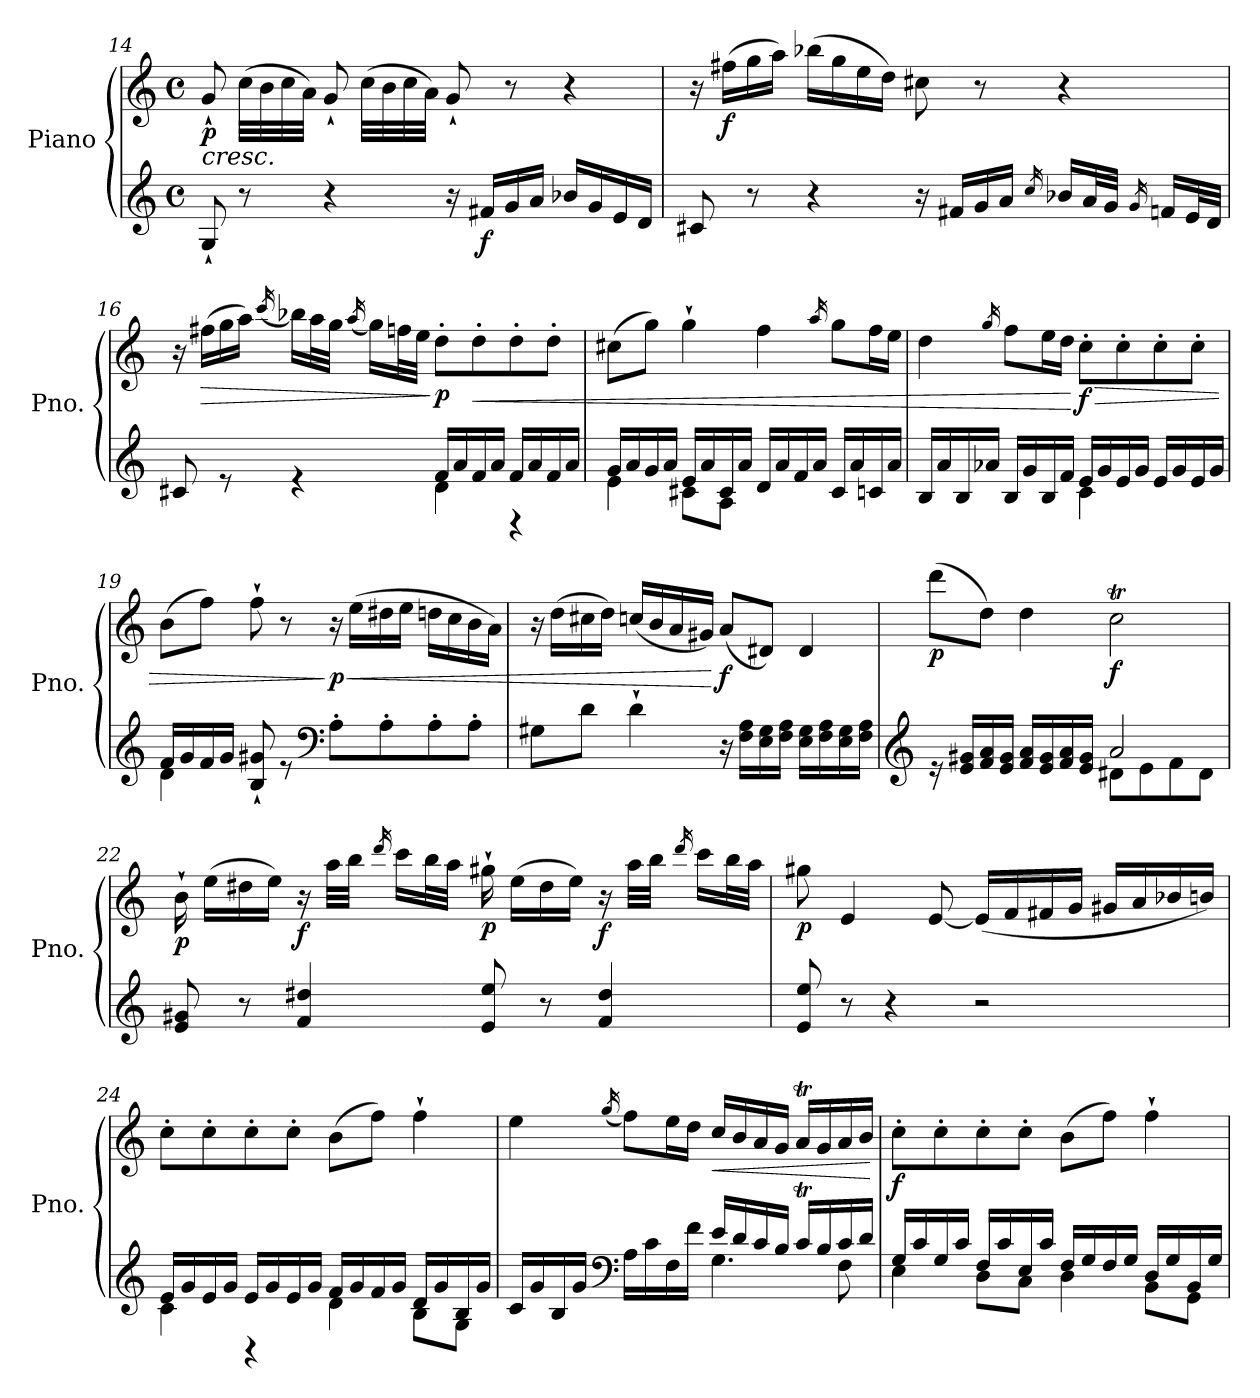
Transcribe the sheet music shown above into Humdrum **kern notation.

**kern	**kern	**dynam
*part1	*part1	*part1
*staff2	*staff1	*staff1/2
*I"Piano	*	*
*I'Pno.	*	*
!!LO:LB:g=z
*clefG2	*clefG2	*
*k[]	*k[]	*
*M4/4	*M4/4	*
*met(c)	*met(c)	*
=14	=14	=14
!	!	!LO:HP:b
!	!	!LO:DY:n=1:b
8G`/	8g`/	< p
8r	(>32cc\LLL	.
.	32b\	.
.	32cc\	.
.	32a\JJJ)	.
4r	8g`/	.
.	(>32cc\LLL	.
.	32b\	.
.	32cc\	.
.	32a\JJJ)	.
16r	8g`/	.
!	!	!LO:DY:n=2:b=2
16f#X/LL	.	f
16g/	8r	[
16a/JJ	.	.
16b-X/LL	4r	.
16g/	.	.
16e/	.	.
16d/JJ	.	.
=15	=15	=15
8c#X/	16r	.
!	!	!LO:DY:b
.	(>16ff#X\LL	f
8r	16gg\	.
.	16aa\JJ)	.
4r	(>16bb-X\LL	.
.	16gg\	.
.	16ee\	.
.	16dd\JJ)	.
16r	8cc#X\	.
16f#X/LL	.	.
16g/	8r	.
16a/JJ	.	.
16qcc/	.	.
16b-X/LL	4r	.
32a/L	.	.
32g/JJJ	.	.
16qg/	.	.
16fn/LL	.	.
32e/L	.	.
32d/JJJ	.	.
!!LO:LB:g=z
=16	=16	=16
*^	*	*
8c#X/	2ryy	16r	.
!	!	!	!LO:HP:b
.	.	(>16ff#X\LL	>
8re	.	16gg\	.
.	.	16aa\JJ)	.
.	.	(<16qccc/	.
4re	.	16bb-X\LL)	.
.	.	32aa\L	.
.	.	32gg\JJJ	.
.	.	(<16qaa/	.
.	.	16gg\LL)	.
.	.	32ffn\L	.
.	.	32ee\JJJ	.
!	!	!	!LO:DY:n=1:b
4d\	16f/LL	8dd'\L	] p
.	16a/	.	.
!	!	!	!LO:HP:b
.	16f/	8dd'\	<
.	16a/JJ	.	.
4rD	16f/LL	8dd'\	.
.	16a/	.	.
.	16f/	8dd'\J	.
.	16a/JJ	.	.
=17	=17	=17	=17
4e\	16g/LL	(>8cc#X\L	.
.	16a/	.	.
.	16g/	8gg\J)	.
.	16a/JJ	.	.
8c#X\L	16e/LL	4gg`\	.
.	16a/	.	.
8A\J	16c#/	.	.
.	16a/JJ	.	.
2rDyy	16d/LL	4ff\	.
.	16a/	.	.
.	16f/	.	.
.	16a/JJ	.	.
.	.	16qaa/	.
.	16c#/LL	8gg\L	.
.	16a/	.	.
.	16cn/	16ff\L	.
.	16a/JJ	16ee\JJ	.
!!LO:LB:g=z
=18	=18	=18	=18
16B/LL	2ryy	4dd\	.
16a/	.	.	.
16B/	.	.	.
16a-X/JJ	.	.	.
.	.	16qgg/	.
16B/LL	.	8ff\L	.
16g/	.	.	.
16B/	.	16ee\L	.
16f/JJ	.	16dd\JJ	.
!	!	!	!LO:HP:n=1:b
!	!	!	!LO:DY:n=1:b
16e/LL	4c\	8cc'\L	[ > f
16g/	.	.	.
16e/	.	8cc'\	.
16g/JJ	.	.	.
16e/LL	4ryy	8cc'\	.
16g/	.	.	.
16e/	.	8cc'\J	.
16g/JJ	.	.	.
=19	=19	=19	=19
16f/LL	4d\	(>8b\L	.
16g/	.	.	.
16f/	.	8ff\J)	.
16g/JJ	.	.	.
8B/` 8g#X/`	2.ryy	8ff`\	.
8re	.	8r	.
*clefF4	*	*	*
!	!	!	!LO:HP:n=1:b
!	!	!	!LO:DY:n=1:b
8A'\L	.	16r	] < p
.	.	(>16ee\LL	.
8A'\	.	16dd#X\	.
.	.	16ee\JJ	.
8A'\	.	16ddn\LL	.
.	.	16cc\	.
8A'\J	.	16b\	.
.	.	16a\JJ)	.
*v	*v	*	*
!!LO:LB:g=z
=20	=20	=20
8G#X\L	16r	.
.	(>16dd\LL	.
8d\J	16cc#X\	.
.	16dd\JJ)	.
4d`\	(<16ccn/LL	.
.	16b/	.
.	16a/	.
.	16g#X/JJ)	.
!	!	!LO:DY:n=1:b
16r	(<8a/L	[ f
16F\ 16A\LL	.	.
16E\ 16G#\	8d#X/J)	.
16F\ 16A\JJ	.	.
16E\ 16G#\LL	4d#/	.
16F\ 16A\	.	.
16E\ 16G#\	.	.
16F\ 16A\JJ	.	.
=21	=21	=21
*clefG2	*	*
*^	*	*
!	!	!	!LO:DY:b
16re	2ryy	(>8ddd\L	p
16e/ 16g#X/LL	.	.	.
16f/ 16a/	.	8dd\J)	.
16e/ 16g#/JJ	.	.	.
16f/ 16a/LL	.	4dd\	.
16e/ 16g#/	.	.	.
16f/ 16a/	.	.	.
16e/ 16g#/JJ	.	.	.
!	!	!	!LO:DY:b
8d#X\L	2a/	2ccT\	f
8e\	.	.	.
8f\	.	.	.
8d#\J	.	.	.
*v	*v	*	*
!!LO:LB:g=z
=22	=22	=22
!	!	!LO:DY:b
8e/ 8g#X/	16b`\	p
.	(>16ee\LL	.
8r	16dd#X\	.
.	16ee\JJ)	.
!	!	!LO:DY:b
4f/ 4dd#X/	16r	f
.	32aa\LLL	.
.	32bb\JJJ	.
.	16qddd/	.
.	16ccc\LL	.
.	32bb\L	.
.	32aa\JJJ	.
!	!	!LO:DY:b
8e/ 8ee/	16gg#X`\	p
.	(>16ee\LL	.
8r	16dd#\	.
.	16ee\JJ)	.
!	!	!LO:DY:b
4f/ 4dd#/	16r	f
.	32aa\LLL	.
.	32bb\JJJ	.
.	16qddd/	.
.	16ccc\LL	.
.	32bb\L	.
.	32aa\JJJ	.
=23	=23	=23
!	!	!LO:DY:b
8e/ 8ee/	8gg#X\	p
8r	4e/	.
4r	.	.
.	[8e/	.
2r	(<16e/LL]	.
.	16f/	.
.	16f#X/	.
.	16g/JJ	.
.	16g#X/LL	.
.	16a/	.
.	16b-X/	.
.	16bn/JJ)	.
!!LO:PB:g=z
=24	=24	=24
*^	*	*
4c\	16e/LL	8cc'\L	.
.	16g/	.	.
.	16e/	8cc'\	.
.	16g/JJ	.	.
4rBB	16e/LL	8cc'\	.
.	16g/	.	.
.	16e/	8cc'\J	.
.	16g/JJ	.	.
4d\	16f/LL	(>8b\L	.
.	16g/	.	.
.	16f/	8ff\J)	.
.	16g/JJ	.	.
8B\L	16d/LL	4ff`\	.
.	16g/	.	.
8G\J	16B/	.	.
.	16g/JJ	.	.
=25	=25	=25	=25
16c/LL	2ryy	4ee\	.
16g/	.	.	.
16B/	.	.	.
16g/JJ	.	.	.
*clefF4	*	*	*
.	.	(<16qgg/	.
16A\LL	.	8ff\L)	.
16c\	.	.	.
16F\	.	16ee\L	.
16f\JJ	.	16dd\JJ	.
!	!	!	!LO:HP:b
16e/LL	4.G\	16cc/LL	<
16d/	.	16b/	.
16c/	.	16a/	.
16B/JJ	.	16g/JJ	.
16cT/LL	.	16aT/LL	.
16B/	.	16g/	.
16c/	8F\	16a/	.
16d/JJ	.	16b/JJ	.
*v	*v	*	*
.	.	[
!!LO:LB:g=z
=26	=26	=26
*^	*	*
!	!	!	!LO:DY:b
4E\	16G/LL	8cc'\L	f
.	16c/	.	.
.	16G/	8cc'\	.
.	16c/JJ	.	.
8D\L	16F/LL	8cc'\	.
.	16c/	.	.
8C\J	16E/	8cc'\J	.
.	16c/JJ	.	.
4D\	16F/LL	(>8b\L	.
.	16G/	.	.
.	16F/	8ff\J)	.
.	16G/JJ	.	.
8BB\L	16D/LL	4ff`\	.
.	16G/	.	.
8GG\J	16BB/	.	.
.	16G/JJ	.	.
*v	*v	*	*
=	=	=
*-	*-	*-
